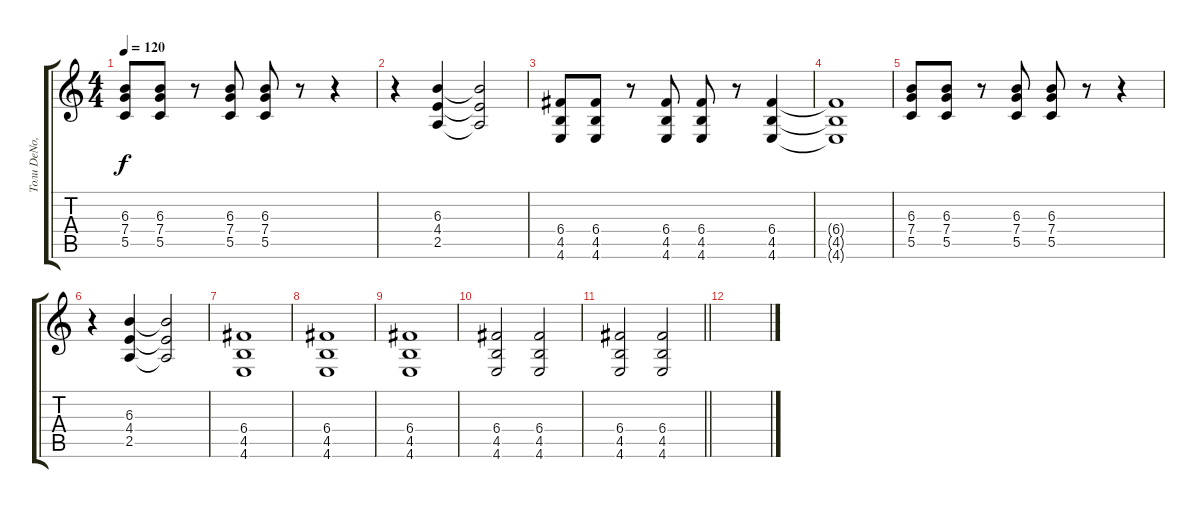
\track ("Толи DeNo, толи CoRR" "Толи DeNo,") {instrument electricguitarclean}
\staff {score tabs}
\tuning (D4 A3 F3 C3 G2 C2) {hide}
\ts (4 4)
\tempo 120
\clef g2
\ks c
(6.3 7.4 5.5).8{dy f} (6.3 7.4 5.5).8 r.8 (6.3 7.4 5.5).8 (6.3 7.4 5.5).8 r.8 r.4 |
r.4 (6.3 4.4 2.5).4 (6.3{t} 4.4{t} 2.5{t}).2 |
(6.4 4.5 4.6).8 (6.4 4.5 4.6).8 r.8 (6.4 4.5 4.6).8 (6.4 4.5 4.6).8 r.8 (6.4 4.5 4.6).4 |
(6.4{t} 4.5{t} 4.6{t}).1 |
(6.3 7.4 5.5).8 (6.3 7.4 5.5).8 r.8 (6.3 7.4 5.5).8 (6.3 7.4 5.5).8 r.8 r.4 |
r.4 (6.3 4.4 2.5).4 (6.3{t} 4.4{t} 2.5{t}).2 |
(6.4 4.5 4.6).1 |
(6.4 4.5 4.6).1 |
(6.4 4.5 4.6).1 |
(6.4 4.5 4.6).2 (6.4 4.5 4.6).2 |
\barLineRight lightlight
(6.4 4.5 4.6).2 (6.4 4.5 4.6).2 |
\section ("" "")
